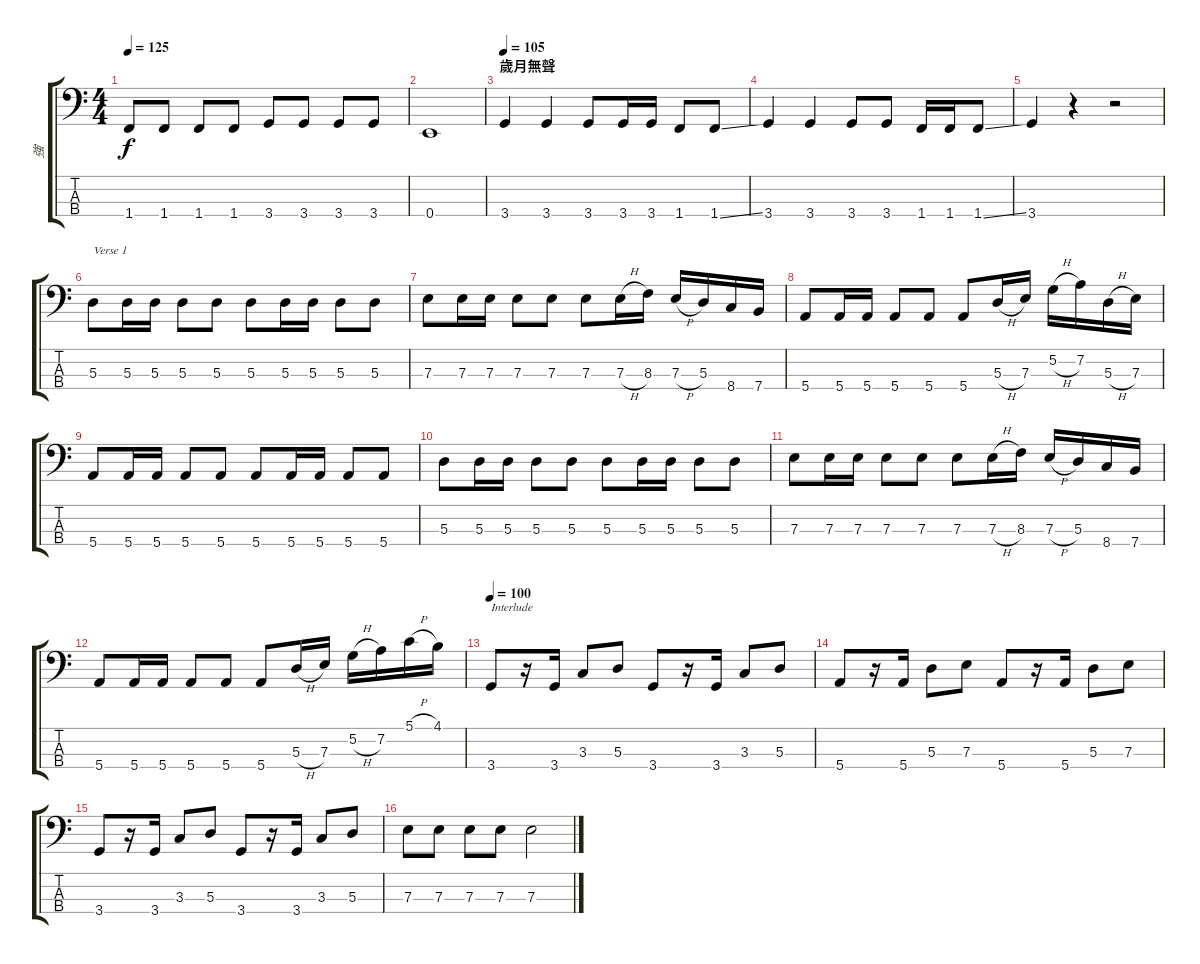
\track ("強" "強") {instrument electricbassfinger}
\staff {score tabs}
\tuning (G2 D2 A1 E1) {hide}
\ts (4 4)
\tempo 125
\clef f4
\ks c
1.4.8{dy f} 1.4.8 1.4.8 1.4.8 3.4.8 3.4.8 3.4.8 3.4.8 |
0.4.1 |
\section ("" "歲月無聲")
\tempo 100
\tempo 105
3.4.4 3.4.4 3.4.8 3.4.16 3.4.16 1.4.8 1.4{ss}.8 |
3.4.4 3.4.4 3.4.8 3.4.8 1.4.16 1.4.16 1.4{ss}.8 |
3.4.4 r.4 r.2 |
5.3.8{txt "Verse 1"} 5.3.16 5.3.16 5.3.8 5.3.8 5.3.8 5.3.16 5.3.16 5.3.8 5.3.8 |
7.3.8 7.3.16 7.3.16 7.3.8 7.3.8 7.3.8 7.3{h}.16 8.3.16 7.3{h}.16 5.3.16 8.4.16 7.4.16 |
5.4.8 5.4.16 5.4.16 5.4.8 5.4.8 5.4.8 5.3{h}.16 7.3.16 5.2{h}.16 7.2.16 5.3{h}.16 7.3.16 |
5.4.8 5.4.16 5.4.16 5.4.8 5.4.8 5.4.8 5.4.16 5.4.16 5.4.8 5.4.8 |
5.3.8 5.3.16 5.3.16 5.3.8 5.3.8 5.3.8 5.3.16 5.3.16 5.3.8 5.3.8 |
7.3.8 7.3.16 7.3.16 7.3.8 7.3.8 7.3.8 7.3{h}.16 8.3.16 7.3{h}.16 5.3.16 8.4.16 7.4.16 |
5.4.8 5.4.16 5.4.16 5.4.8 5.4.8 5.4.8 5.3{h}.16 7.3.16 5.2{h}.16 7.2.16 5.1{h}.16 4.1.16 |
\tempo 100
3.4.8{txt "Interlude"} r.16 3.4.16 3.3.8 5.3.8 3.4.8 r.16 3.4.16 3.3.8 5.3.8 |
5.4.8 r.16 5.4.16 5.3.8 7.3.8 5.4.8 r.16 5.4.16 5.3.8 7.3.8 |
3.4.8 r.16 3.4.16 3.3.8 5.3.8 3.4.8 r.16 3.4.16 3.3.8 5.3.8 |
7.3.8 7.3.8 7.3.8 7.3.8 7.3.2
